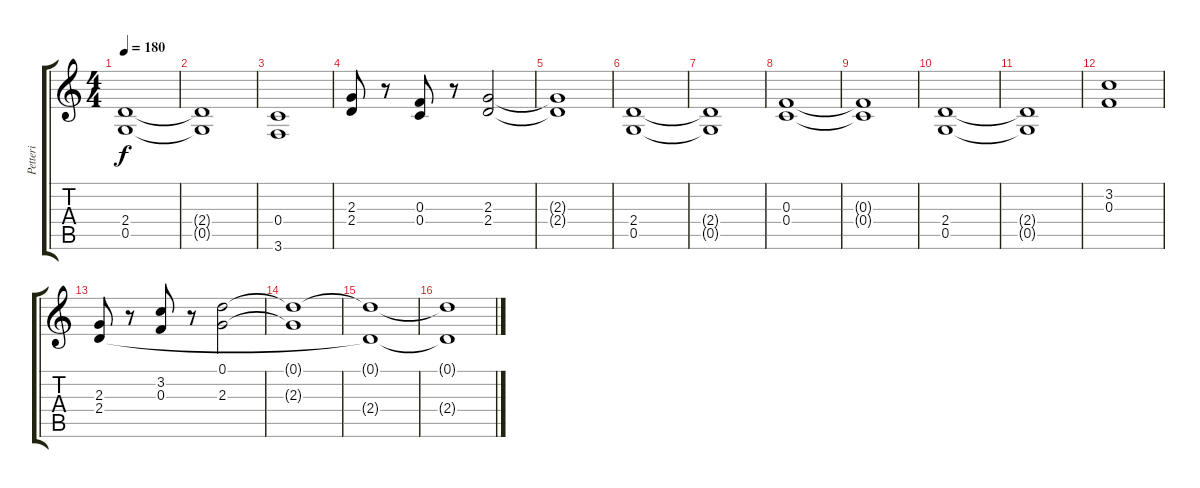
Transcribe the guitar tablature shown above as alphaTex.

\track ("Petteri" "Petteri") {instrument distortionguitar}
\staff {score tabs}
\tuning (D4 A3 F3 C3 G2 D2) {hide}
\ts (4 4)
\tempo 180
\clef g2
\ks c
(2.4 0.5).1{dy f} |
(2.4{t} 0.5{t}).1 |
(0.4 3.6).1 |
(2.3 2.4).8 r.8 (0.3 0.4).8 r.8 (2.3 2.4).2 |
(2.3{t} 2.4{t}).1 |
(2.4 0.5).1 |
(2.4{t} 0.5{t}).1 |
(0.3 0.4).1 |
(0.3{t} 0.4{t}).1 |
(2.4 0.5).1 |
(2.4{t} 0.5{t}).1 |
(3.2 0.3).1 |
(2.3 2.4).8 r.8 (3.2 0.3).8 r.8 (0.1 2.3).2 |
(0.1{t} 2.3{t}).1 |
(0.1{t} 2.4{t}).1 |
(0.1{t} 2.4{t}).1
